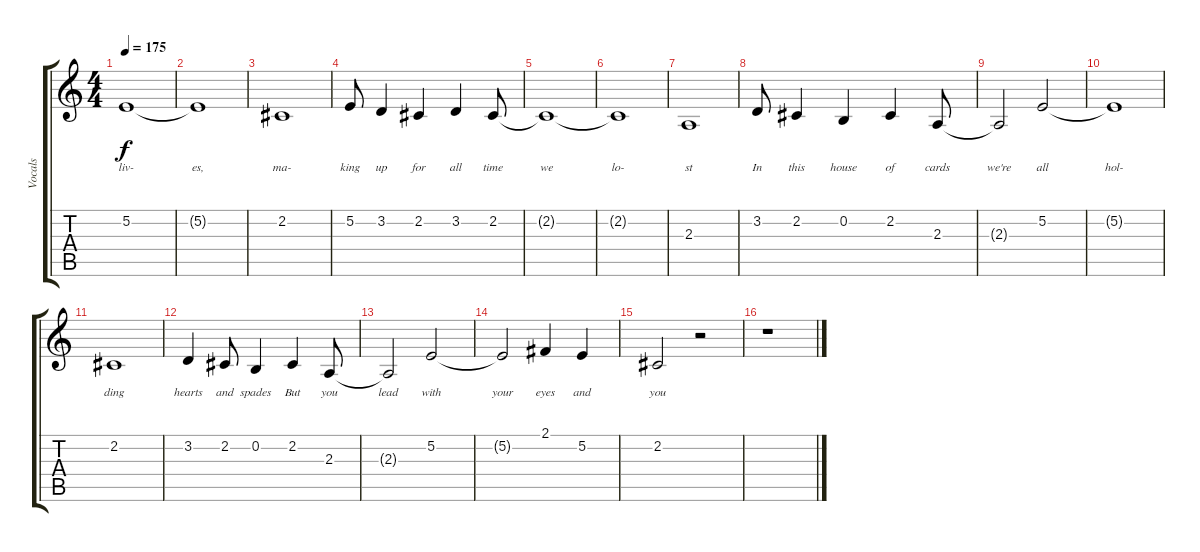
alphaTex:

\track ("Vocals" "Vocals") {instrument lead6voice}
\staff {score tabs}
\tuning (E4 B3 G3 D3 A2 D2) {hide}
\ts (4 4)
\tempo 175
\clef g2
\ks c
5.2.1{lyrics (0 "liv-") lyrics (1 "") lyrics (2 "") lyrics (3 "") lyrics (4 "") dy f} |
5.2{t}.1{lyrics (0 "es,") lyrics (1 "") lyrics (2 "") lyrics (3 "") lyrics (4 "")} |
2.2.1{lyrics (0 "ma-") lyrics (1 "") lyrics (2 "") lyrics (3 "") lyrics (4 "")} |
5.2.8{lyrics (0 "king") lyrics (1 "") lyrics (2 "") lyrics (3 "") lyrics (4 "")} 3.2.4{lyrics (0 "up") lyrics (1 "") lyrics (2 "") lyrics (3 "") lyrics (4 "")} 2.2.4{lyrics (0 "for") lyrics (1 "") lyrics (2 "") lyrics (3 "") lyrics (4 "")} 3.2.4{lyrics (0 "all") lyrics (1 "") lyrics (2 "") lyrics (3 "") lyrics (4 "")} 2.2.8{lyrics (0 "time") lyrics (1 "") lyrics (2 "") lyrics (3 "") lyrics (4 "")} |
2.2{t}.1{lyrics (0 "we") lyrics (1 "") lyrics (2 "") lyrics (3 "") lyrics (4 "")} |
2.2{t}.1{lyrics (0 "lo-") lyrics (1 "") lyrics (2 "") lyrics (3 "") lyrics (4 "")} |
2.3.1{lyrics (0 "st") lyrics (1 "") lyrics (2 "") lyrics (3 "") lyrics (4 "")} |
3.2.8{lyrics (0 "In") lyrics (1 "") lyrics (2 "") lyrics (3 "") lyrics (4 "")} 2.2.4{lyrics (0 "this") lyrics (1 "") lyrics (2 "") lyrics (3 "") lyrics (4 "")} 0.2.4{lyrics (0 "house") lyrics (1 "") lyrics (2 "") lyrics (3 "") lyrics (4 "")} 2.2.4{lyrics (0 "of") lyrics (1 "") lyrics (2 "") lyrics (3 "") lyrics (4 "")} 2.3.8{lyrics (0 "cards") lyrics (1 "") lyrics (2 "") lyrics (3 "") lyrics (4 "")} |
2.3{t}.2{lyrics (0 "we're") lyrics (1 "") lyrics (2 "") lyrics (3 "") lyrics (4 "")} 5.2.2{lyrics (0 "all") lyrics (1 "") lyrics (2 "") lyrics (3 "") lyrics (4 "")} |
5.2{t}.1{lyrics (0 "hol-") lyrics (1 "") lyrics (2 "") lyrics (3 "") lyrics (4 "")} |
2.2.1{lyrics (0 "ding") lyrics (1 "") lyrics (2 "") lyrics (3 "") lyrics (4 "")} |
3.2.4{lyrics (0 "hearts") lyrics (1 "") lyrics (2 "") lyrics (3 "") lyrics (4 "")} 2.2.8{lyrics (0 "and") lyrics (1 "") lyrics (2 "") lyrics (3 "") lyrics (4 "")} 0.2.4{lyrics (0 "spades") lyrics (1 "") lyrics (2 "") lyrics (3 "") lyrics (4 "")} 2.2.4{lyrics (0 "But") lyrics (1 "") lyrics (2 "") lyrics (3 "") lyrics (4 "")} 2.3.8{lyrics (0 "you") lyrics (1 "") lyrics (2 "") lyrics (3 "") lyrics (4 "")} |
2.3{t}.2{lyrics (0 "lead") lyrics (1 "") lyrics (2 "") lyrics (3 "") lyrics (4 "")} 5.2.2{lyrics (0 "with") lyrics (1 "") lyrics (2 "") lyrics (3 "") lyrics (4 "")} |
5.2{t}.2{lyrics (0 "your") lyrics (1 "") lyrics (2 "") lyrics (3 "") lyrics (4 "")} 2.1.4{lyrics (0 "eyes") lyrics (1 "") lyrics (2 "") lyrics (3 "") lyrics (4 "")} 5.2.4{lyrics (0 "and") lyrics (1 "") lyrics (2 "") lyrics (3 "") lyrics (4 "")} |
2.2.2{lyrics (0 "you") lyrics (1 "") lyrics (2 "") lyrics (3 "") lyrics (4 "")} r.2 |
r.1
